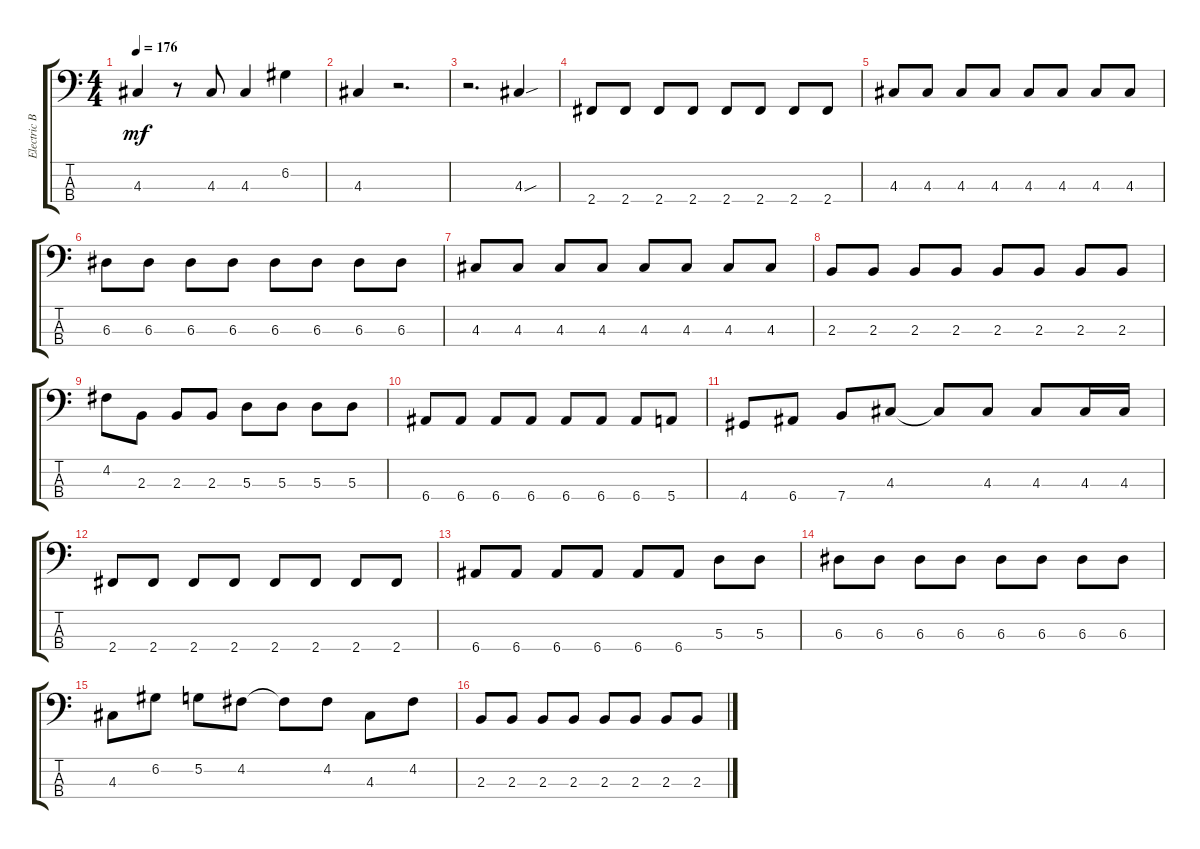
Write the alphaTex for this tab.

\track ("Electric Bass" "Electric B") {instrument electricbassfinger}
\staff {score tabs}
\tuning (G2 D2 A1 E1) {hide}
\ts (4 4)
\tempo 176
\clef f4
\ks c
4.3.4{dy mf} r.8 4.3.8 4.3.4 6.2.4 |
4.3.4 r.2{d} |
r.2{d} 4.3{sou}.4 |
2.4.8 2.4.8 2.4.8 2.4.8 2.4.8 2.4.8 2.4.8 2.4.8 |
4.3.8 4.3.8 4.3.8 4.3.8 4.3.8 4.3.8 4.3.8 4.3.8 |
6.3.8 6.3.8 6.3.8 6.3.8 6.3.8 6.3.8 6.3.8 6.3.8 |
4.3.8 4.3.8 4.3.8 4.3.8 4.3.8 4.3.8 4.3.8 4.3.8 |
2.3.8 2.3.8 2.3.8 2.3.8 2.3.8 2.3.8 2.3.8 2.3.8 |
4.2.8 2.3.8 2.3.8 2.3.8 5.3.8 5.3.8 5.3.8 5.3.8 |
6.4.8 6.4.8 6.4.8 6.4.8 6.4.8 6.4.8 6.4.8 5.4.8 |
4.4.8 6.4.8 7.4.8 4.3.8 4.3{t}.8 4.3.8 4.3.8 4.3.16 4.3.16 |
2.4.8 2.4.8 2.4.8 2.4.8 2.4.8 2.4.8 2.4.8 2.4.8 |
6.4.8 6.4.8 6.4.8 6.4.8 6.4.8 6.4.8 5.3.8 5.3.8 |
6.3.8 6.3.8 6.3.8 6.3.8 6.3.8 6.3.8 6.3.8 6.3.8 |
4.3.8 6.2.8 5.2.8 4.2.8 4.2{t}.8 4.2.8 4.3.8 4.2.8 |
2.3.8 2.3.8 2.3.8 2.3.8 2.3.8 2.3.8 2.3.8 2.3.8
